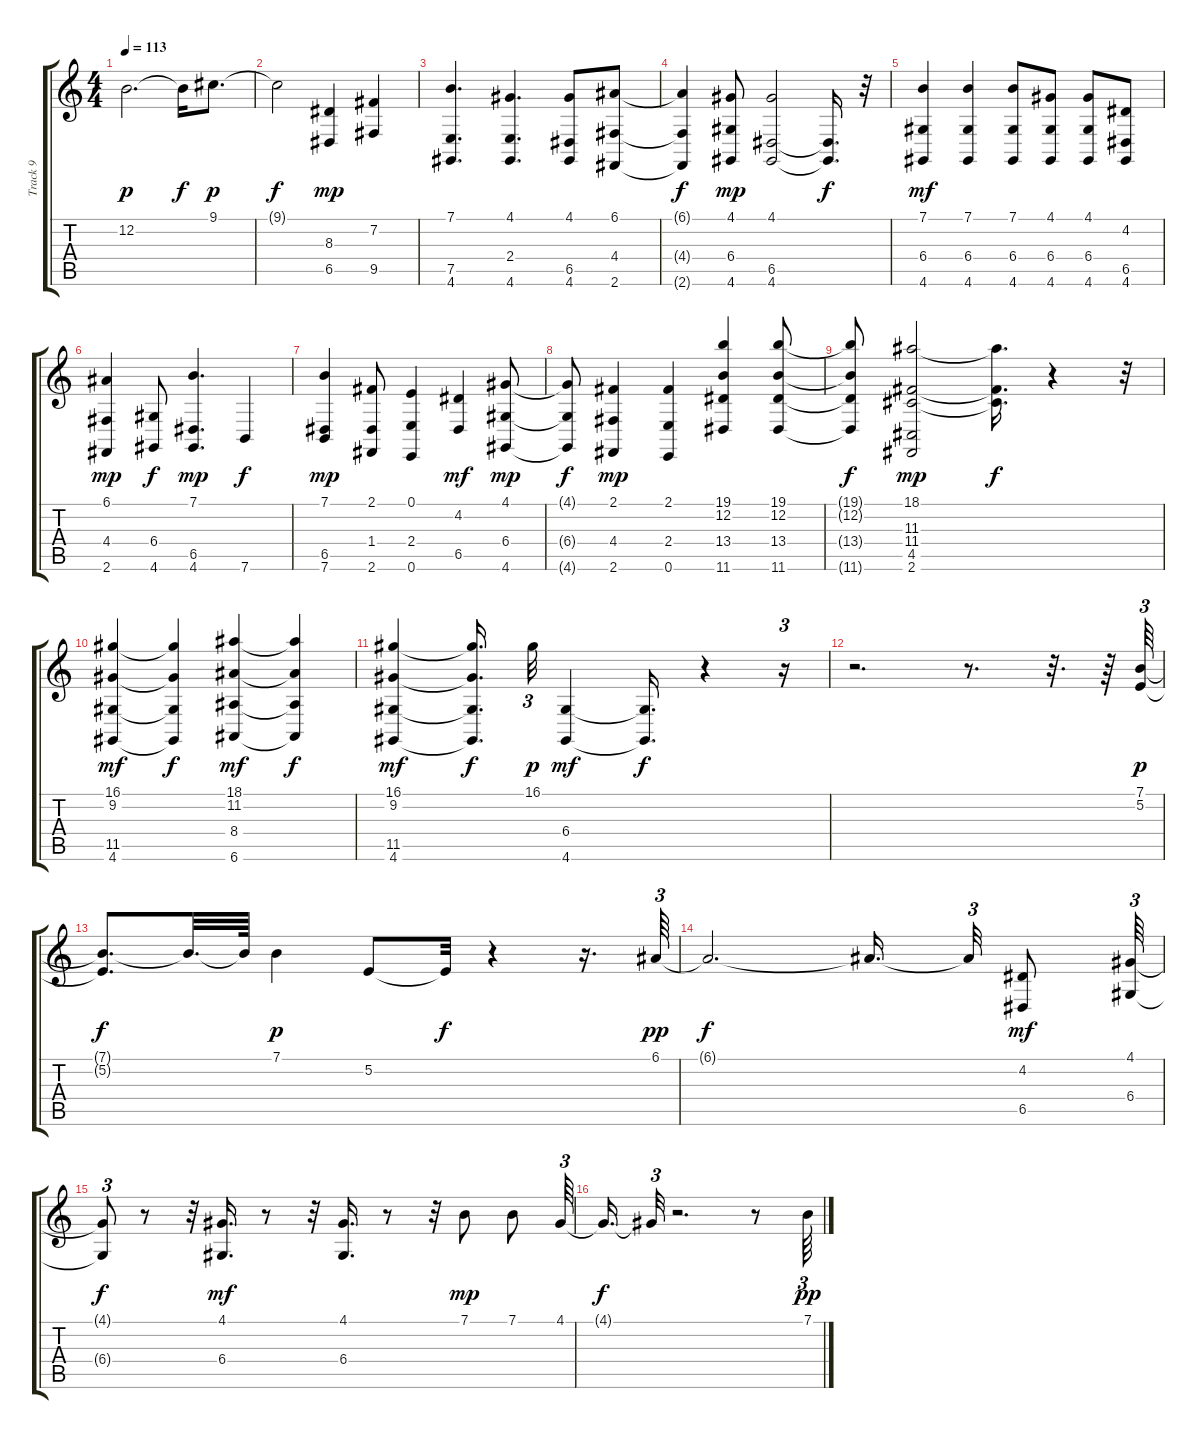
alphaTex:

\track ("Track 9" "Track 9") {instrument stringensemble1}
\staff {score tabs}
\tuning (E4 B3 G3 D3 A2 E2) {hide}
\ts (4 4)
\tempo 113
\clef g2
\ks c
12.2.2{d dy p} 12.2{t}.16{dy f} 9.1.8{d dy p} |
9.1{t}.2{dy f} (8.3 6.5).4{dy mp} (7.2 9.5).4 |
(7.1 7.5 4.6).4{d} (4.1 2.4 4.6).4{d} (4.1 6.5 4.6).8 (6.1 4.4 2.6).8 |
(6.1{t} 4.4{t} 2.6{t}).4{dy f} (4.1 6.4 4.6).8{dy mp} (4.1 6.5 4.6).2 (6.5{t} 4.6{t}).16{d dy f} r.32 |
(7.1 6.4 4.6).4{dy mf} (7.1 6.4 4.6).4 (7.1 6.4 4.6).8 (4.1 6.4 4.6).8 (4.1 6.4 4.6).8 (4.2 6.5 4.6).8 |
(6.1 4.4 2.6).4{dy mp} (6.4 4.6).8{dy f} (7.1 6.5 4.6).4{d dy mp} 7.6.4{dy f} |
(7.1 6.5 7.6).4{dy mp} (2.1 1.4 2.6).8 (0.1 2.4 0.6).4 (4.2 6.5).4{dy mf} (4.1 6.4 4.6).8{dy mp} |
(4.1{t} 6.4{t} 4.6{t}).8{dy f} (2.1 4.4 2.6).4{dy mp} (2.1 2.4 0.6).4 (19.1 12.2 13.4 11.6).4 (19.1 12.2 13.4 11.6).8 |
(19.1{t} 12.2{t} 13.4{t} 11.6{t}).8{dy f} (18.1 11.3 11.4 4.5 2.6).2{dy mp} (18.1{t} 11.3{t} 11.4{t}).16{d dy f} r.4 r.32 |
(16.1 9.2 11.5 4.6).4{dy mf} (16.1{t} 9.2{t} 11.5{t} 4.6{t}).4{dy f} (18.1 11.2 8.4 6.6).4{dy mf} (18.1{t} 11.2{t} 8.4{t} 6.6{t}).4{dy f} |
(16.1 9.2 11.5 4.6).4{dy mf} (16.1{t} 9.2{t} 11.5{t} 4.6{t}).16{d dy f} 16.1.32{tu (3 2) dy p} (6.4 4.6).4{dy mf} (6.4{t} 4.6{t}).16{d dy f} r.4 r.16{tu (3 2)} |
r.2{d} r.8{d} r.32{d} r.64 (7.1 5.2).64{tu (3 2) dy p} |
(7.1{t} 5.2{t}).8{d dy f} 7.1{t}.32{d} 7.1{t}.64 7.1.4{dy p} 5.2.8 5.2{t}.32{dy f} r.4 r.16{d} 6.1.64{tu (3 2) dy pp} |
6.1{t}.2{d dy f} 6.1{t}.16{d} 6.1{t}.32{tu (3 2)} (4.2 6.5).8{dy mf} (4.1 6.4).64{tu (3 2)} |
(4.1{t} 6.4{t}).8{tu (3 2) dy f} r.8 r.32 (4.1 6.4).16{d dy mf} r.8 r.32 (4.1 6.4).16{d} r.8 r.32 7.1.8{dy mp} 7.1.8 4.1.64{tu (3 2)} |
4.1{t}.16{d dy f} 4.1{t}.32{tu (3 2)} r.2{d} r.8 7.1.64{tu (3 2) dy pp}
